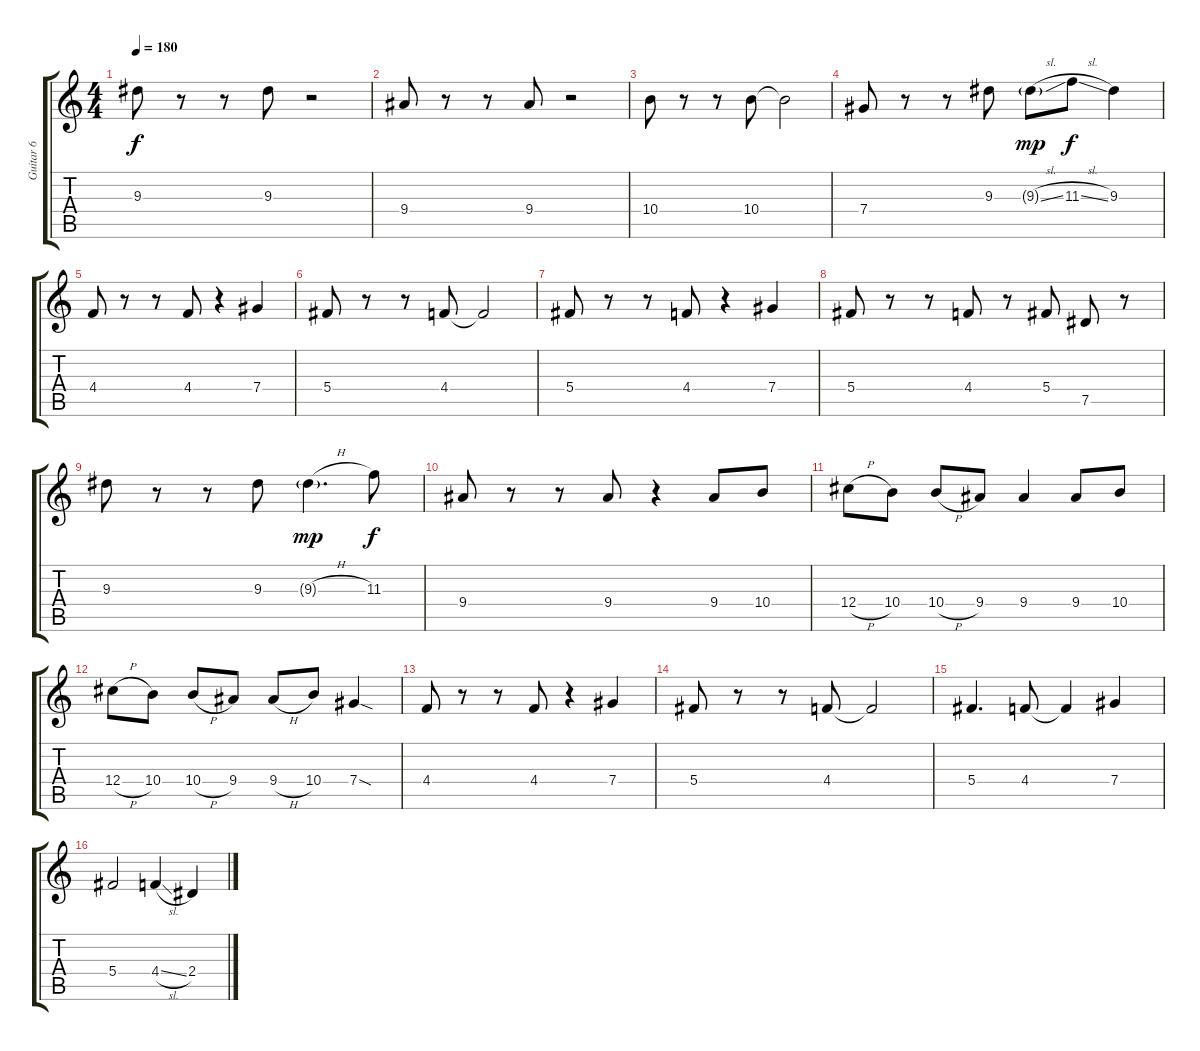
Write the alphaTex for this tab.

\track ("Guitar 6" "Guitar 6") {instrument distortionguitar}
\staff {score tabs}
\tuning (Eb4 Bb3 Gb3 Db3 Ab2 Eb2) {hide}
\ts (4 4)
\tempo 180
\clef g2
\ks c
9.3.8{dy f} r.8 r.8 9.3.8 r.2 |
9.4.8 r.8 r.8 9.4.8 r.2 |
10.4.8 r.8 r.8 10.4.8 10.4{t}.2 |
7.4.8 r.8 r.8 9.3.8 9.3{sl g}.8{dy mp} 11.3{sl}.8{dy f} 9.3.4 |
4.4.8 r.8 r.8 4.4.8 r.4 7.4.4 |
5.4.8 r.8 r.8 4.4.8 4.4{t}.2 |
5.4.8 r.8 r.8 4.4.8 r.4 7.4.4 |
5.4.8 r.8 r.8 4.4.8 r.8 5.4.8 7.5.8 r.8 |
9.3.8 r.8 r.8 9.3.8 9.3{h g}.4{d dy mp} 11.3.8{dy f} |
9.4.8 r.8 r.8 9.4.8 r.4 9.4.8 10.4.8 |
12.4{h}.8 10.4.8 10.4{h}.8 9.4.8 9.4.4 9.4.8 10.4.8 |
12.4{h}.8 10.4.8 10.4{h}.8 9.4.8 9.4{h}.8 10.4.8 7.4{sod}.4 |
4.4.8 r.8 r.8 4.4.8 r.4 7.4.4 |
5.4.8 r.8 r.8 4.4.8 4.4{t}.2 |
5.4.4{d} 4.4.8 4.4{t}.4 7.4.4 |
5.4.2 4.4{sl}.4 2.4.4
